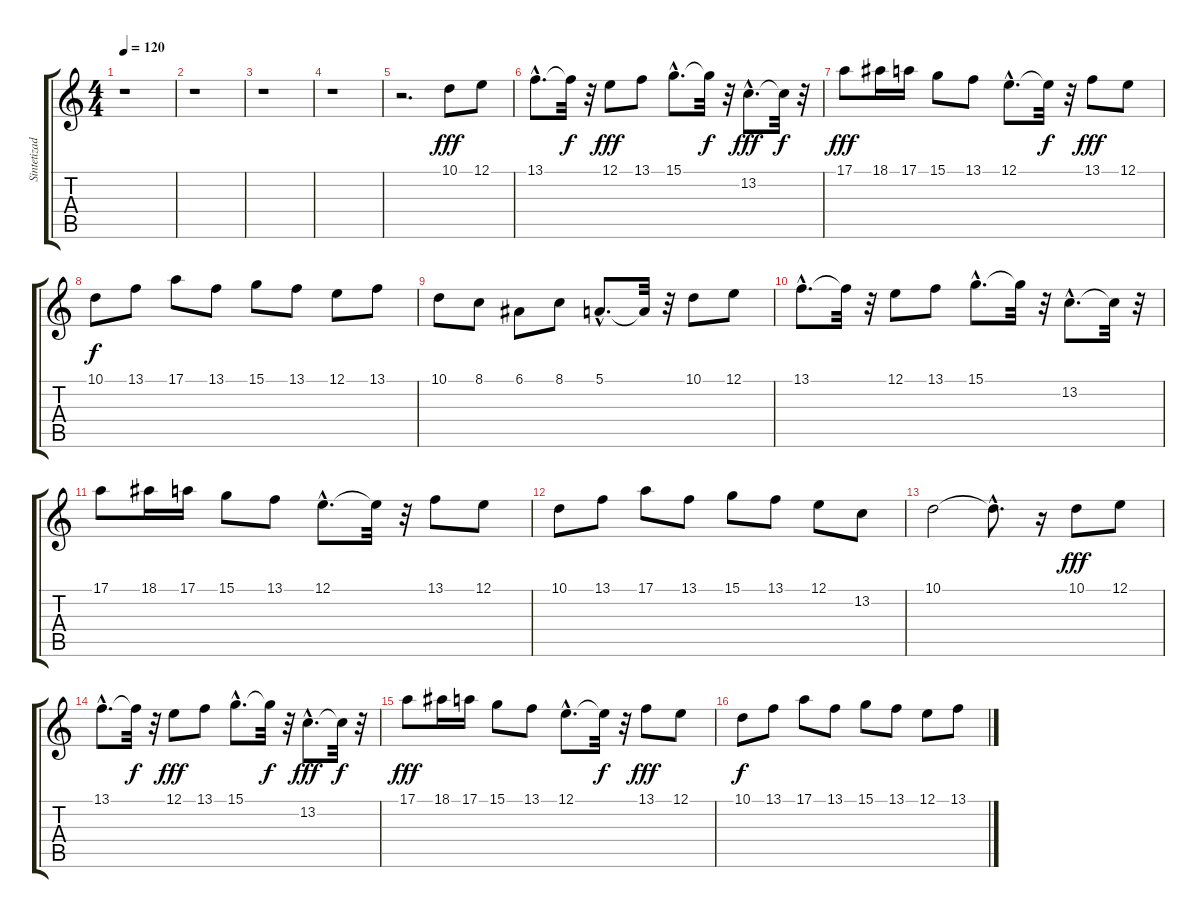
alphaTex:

\track ("Sintetizador 2" "Sintetizad") {instrument viola}
\staff {score tabs}
\tuning (E4 B3 G3 D3 A2 E2) {hide}
\ts (4 4)
\tempo 120
\clef g2
\ks c
r.1{dy f} |
r.1 |
r.1 |
r.1 |
r.2{d} 10.1.8{dy fff} 12.1.8 |
13.1{hac}.8{d} 13.1{t}.32{dy f} r.32 12.1.8{dy fff} 13.1.8 15.1{hac}.8{d} 15.1{t}.32{dy f} r.32 13.2{hac}.8{d dy fff} 13.2{t}.32{dy f} r.32 |
17.1.8{dy fff} 18.1.16 17.1.16 15.1.8 13.1.8 12.1{hac}.8{d} 12.1{t}.32{dy f} r.32 13.1.8{dy fff} 12.1.8 |
10.1.8{dy f} 13.1.8 17.1.8 13.1.8 15.1.8 13.1.8 12.1.8 13.1.8 |
10.1.8 8.1.8 6.1.8 8.1.8 5.1{hac}.8{d} 5.1{t}.32 r.32 10.1.8 12.1.8 |
13.1{hac}.8{d} 13.1{t}.32 r.32 12.1.8 13.1.8 15.1{hac}.8{d} 15.1{t}.32 r.32 13.2{hac}.8{d} 13.2{t}.32 r.32 |
17.1.8 18.1.16 17.1.16 15.1.8 13.1.8 12.1{hac}.8{d} 12.1{t}.32 r.32 13.1.8 12.1.8 |
10.1.8 13.1.8 17.1.8 13.1.8 15.1.8 13.1.8 12.1.8 13.2.8 |
10.1.2 10.1{hac t}.8{d} r.16 10.1.8{dy fff} 12.1.8 |
13.1{hac}.8{d} 13.1{t}.32{dy f} r.32 12.1.8{dy fff} 13.1.8 15.1{hac}.8{d} 15.1{t}.32{dy f} r.32 13.2{hac}.8{d dy fff} 13.2{t}.32{dy f} r.32 |
17.1.8{dy fff} 18.1.16 17.1.16 15.1.8 13.1.8 12.1{hac}.8{d} 12.1{t}.32{dy f} r.32 13.1.8{dy fff} 12.1.8 |
10.1.8{dy f} 13.1.8 17.1.8 13.1.8 15.1.8 13.1.8 12.1.8 13.1.8
